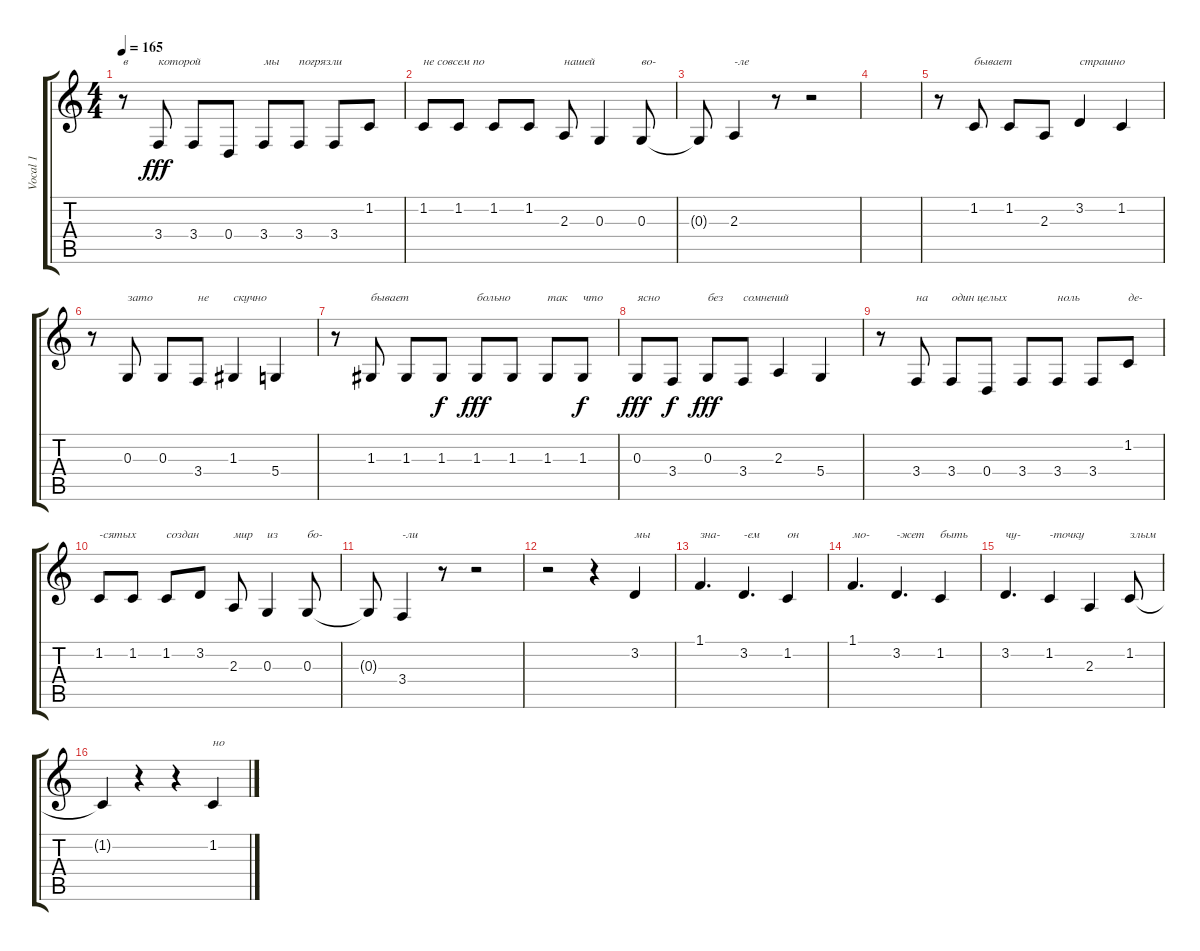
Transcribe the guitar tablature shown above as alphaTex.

\track ("Vocal 1" "Vocal 1") {instrument tenorsax}
\staff {score tabs}
\tuning (E4 B3 G3 D3 A2 E2) {hide}
\ts (4 4)
\tempo 165
\clef g2
\ks c
r.8{txt "в" dy fff} 3.4.8{txt "которой"} 3.4.8 0.4.8 3.4.8{txt "мы"} 3.4.8{txt "погрязли"} 3.4.8 1.2.8 |
1.2.8{txt "не совсем по"} 1.2.8 1.2.8 1.2.8 2.3.8{txt "нашей"} 0.3.4 0.3.8{txt "во-"} |
0.3{t}.8 2.3.4{txt "-ле"} r.8 r.2 |
|
r.8 1.2.8{txt "бывает"} 1.2.8 2.3.8 3.2.4{txt "страшно"} 1.2.4 |
r.8 0.3.8{txt "зато"} 0.3.8 3.4.8{txt "не"} 1.3.4{txt "скучно"} 5.4.4 |
r.8 1.3.8{txt "бывает"} 1.3.8 1.3.8{dy f} 1.3.8{txt "больно" dy fff} 1.3.8 1.3.8{txt "так"} 1.3.8{txt "что" dy f} |
0.3.8{txt "ясно" dy fff} 3.4.8{dy f} 0.3.8{txt "без" dy fff} 3.4.8{txt "сомнений"} 2.3.4 5.4.4 |
r.8 3.4.8{txt "на"} 3.4.8{txt "один целых"} 0.4.8 3.4.8 3.4.8{txt "ноль"} 3.4.8 1.2.8{txt "де-"} |
1.2.8{txt "-сятых"} 1.2.8 1.2.8{txt "создан"} 3.2.8 2.3.8{txt "мир"} 0.3.4{txt "из"} 0.3.8{txt "бо-"} |
0.3{t}.8 3.4.4{txt "-ли"} r.8 r.2 |
r.2 r.4 3.2.4{txt "мы"} |
1.1.4{d txt "зна-"} 3.2.4{d txt "-ем"} 1.2.4{txt "он"} |
1.1.4{d txt "мо-"} 3.2.4{d txt "-жет"} 1.2.4{txt "быть"} |
3.2.4{d txt "чу-"} 1.2.4{txt "-точку"} 2.3.4 1.2.8{txt "злым"} |
1.2{t}.4 r.4 r.4 1.2.4{txt "но"}
